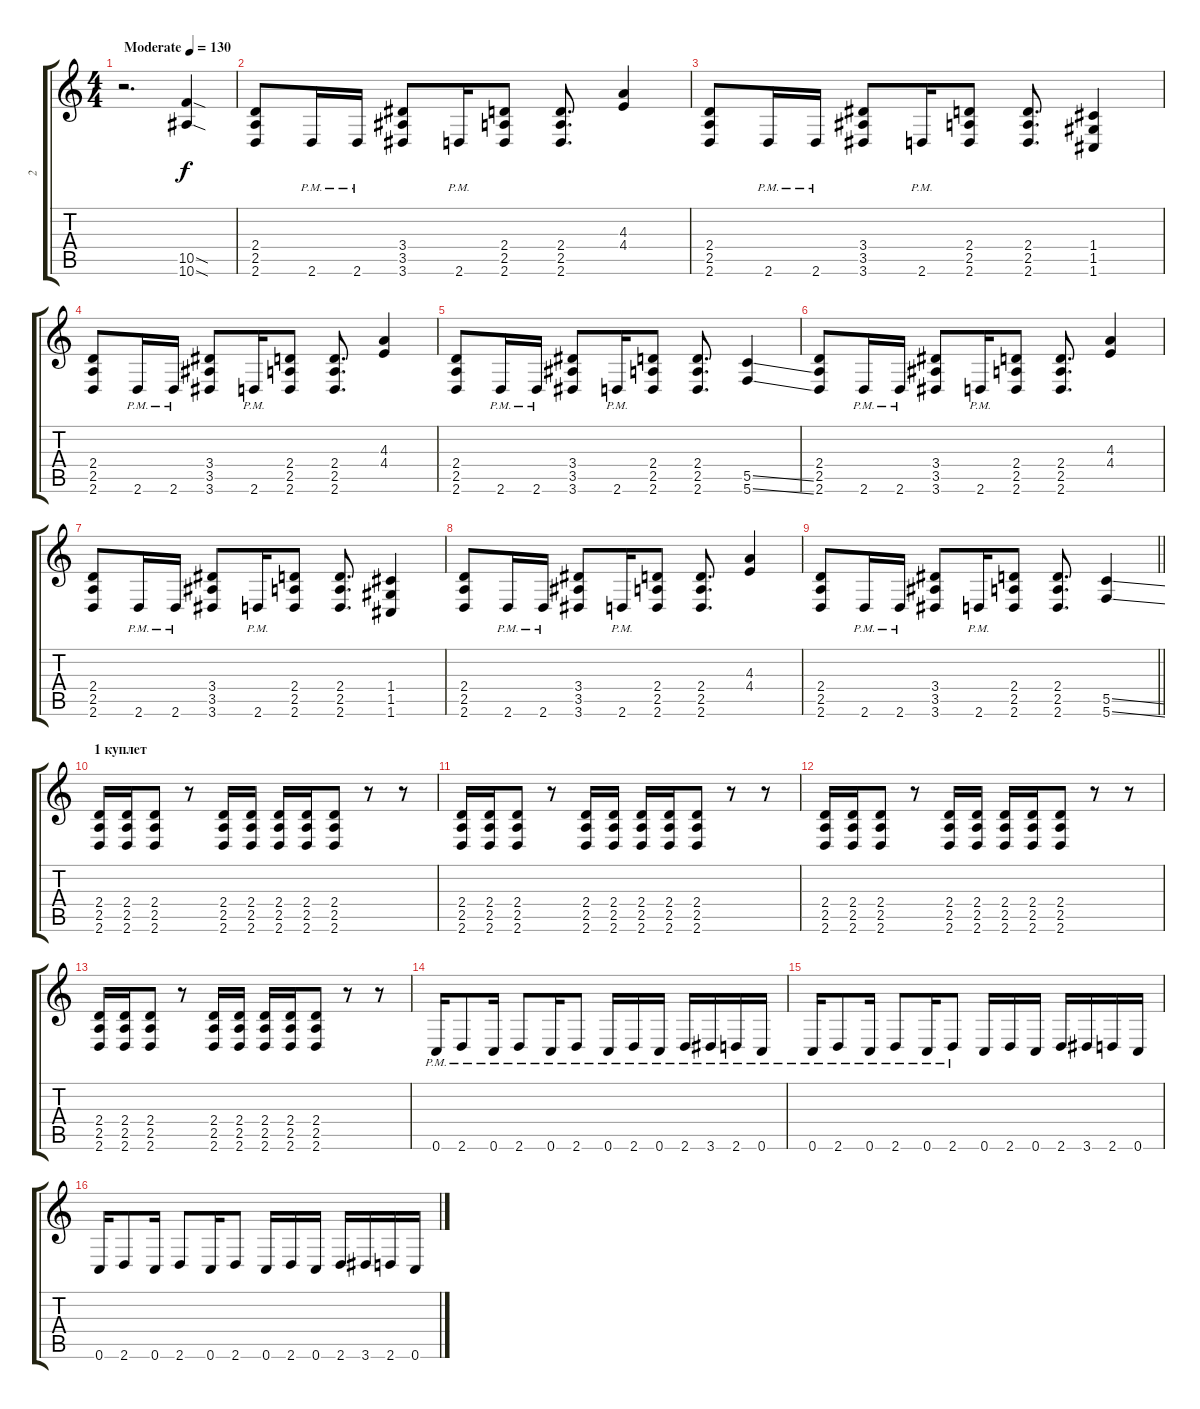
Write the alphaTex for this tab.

\track ("2" "2") {instrument overdrivenguitar}
\staff {score tabs}
\tuning (D4 A3 F3 C3 G2 C2) {hide}
\ts (4 4)
\tempo (130 "Moderate")
\clef g2
\ks c
r.2{d dy f instrument overdrivenguitar} (10.5{sod} 10.6{sod}).4 |
(2.4 2.5 2.6).8 2.6{pm}.16 2.6{pm}.16 (3.4 3.5 3.6).8 2.6{pm}.16 (2.4 2.5 2.6).8 (2.4 2.5 2.6).8{d} (4.3 4.4).4 |
(2.4 2.5 2.6).8 2.6{pm}.16 2.6{pm}.16 (3.4 3.5 3.6).8 2.6{pm}.16 (2.4 2.5 2.6).8 (2.4 2.5 2.6).8{d} (1.4 1.5 1.6).4 |
(2.4 2.5 2.6).8 2.6{pm}.16 2.6{pm}.16 (3.4 3.5 3.6).8 2.6{pm}.16 (2.4 2.5 2.6).8 (2.4 2.5 2.6).8{d} (4.3 4.4).4 |
(2.4 2.5 2.6).8 2.6{pm}.16 2.6{pm}.16 (3.4 3.5 3.6).8 2.6{pm}.16 (2.4 2.5 2.6).8 (2.4 2.5 2.6).8{d} (5.5{ss} 5.6{ss}).4 |
(2.4 2.5 2.6).8 2.6{pm}.16 2.6{pm}.16 (3.4 3.5 3.6).8 2.6{pm}.16 (2.4 2.5 2.6).8 (2.4 2.5 2.6).8{d} (4.3 4.4).4 |
(2.4 2.5 2.6).8 2.6{pm}.16 2.6{pm}.16 (3.4 3.5 3.6).8 2.6{pm}.16 (2.4 2.5 2.6).8 (2.4 2.5 2.6).8{d} (1.4 1.5 1.6).4 |
(2.4 2.5 2.6).8 2.6{pm}.16 2.6{pm}.16 (3.4 3.5 3.6).8 2.6{pm}.16 (2.4 2.5 2.6).8 (2.4 2.5 2.6).8{d} (4.3 4.4).4 |
\barLineRight lightlight
(2.4 2.5 2.6).8 2.6{pm}.16 2.6{pm}.16 (3.4 3.5 3.6).8 2.6{pm}.16 (2.4 2.5 2.6).8 (2.4 2.5 2.6).8{d} (5.5{ss} 5.6{ss}).4 |
\section ("" "1 куплет")
(2.4 2.5 2.6).16 (2.4 2.5 2.6).16 (2.4 2.5 2.6).8 r.8 (2.4 2.5 2.6).16 (2.4 2.5 2.6).16 (2.4 2.5 2.6).16 (2.4 2.5 2.6).16 (2.4 2.5 2.6).8 r.8 r.8 |
(2.4 2.5 2.6).16 (2.4 2.5 2.6).16 (2.4 2.5 2.6).8 r.8 (2.4 2.5 2.6).16 (2.4 2.5 2.6).16 (2.4 2.5 2.6).16 (2.4 2.5 2.6).16 (2.4 2.5 2.6).8 r.8 r.8 |
(2.4 2.5 2.6).16 (2.4 2.5 2.6).16 (2.4 2.5 2.6).8 r.8 (2.4 2.5 2.6).16 (2.4 2.5 2.6).16 (2.4 2.5 2.6).16 (2.4 2.5 2.6).16 (2.4 2.5 2.6).8 r.8 r.8 |
(2.4 2.5 2.6).16 (2.4 2.5 2.6).16 (2.4 2.5 2.6).8 r.8 (2.4 2.5 2.6).16 (2.4 2.5 2.6).16 (2.4 2.5 2.6).16 (2.4 2.5 2.6).16 (2.4 2.5 2.6).8 r.8 r.8 |
0.6{pm}.16 2.6{pm}.8 0.6{pm}.16 2.6{pm}.8 0.6{pm}.16 2.6{pm}.8 0.6{pm}.16 2.6{pm}.16 0.6{pm}.16 2.6{pm}.16 3.6{pm}.16 2.6{pm}.16 0.6{pm}.16 |
0.6{pm}.16 2.6{pm}.8 0.6{pm}.16 2.6{pm}.8 0.6{pm}.16 2.6{pm}.8 0.6.16 2.6.16 0.6.16 2.6.16 3.6.16 2.6.16 0.6.16 |
0.6.16 2.6.8 0.6.16 2.6.8 0.6.16 2.6.8 0.6.16 2.6.16 0.6.16 2.6.16 3.6.16 2.6.16 0.6.16
